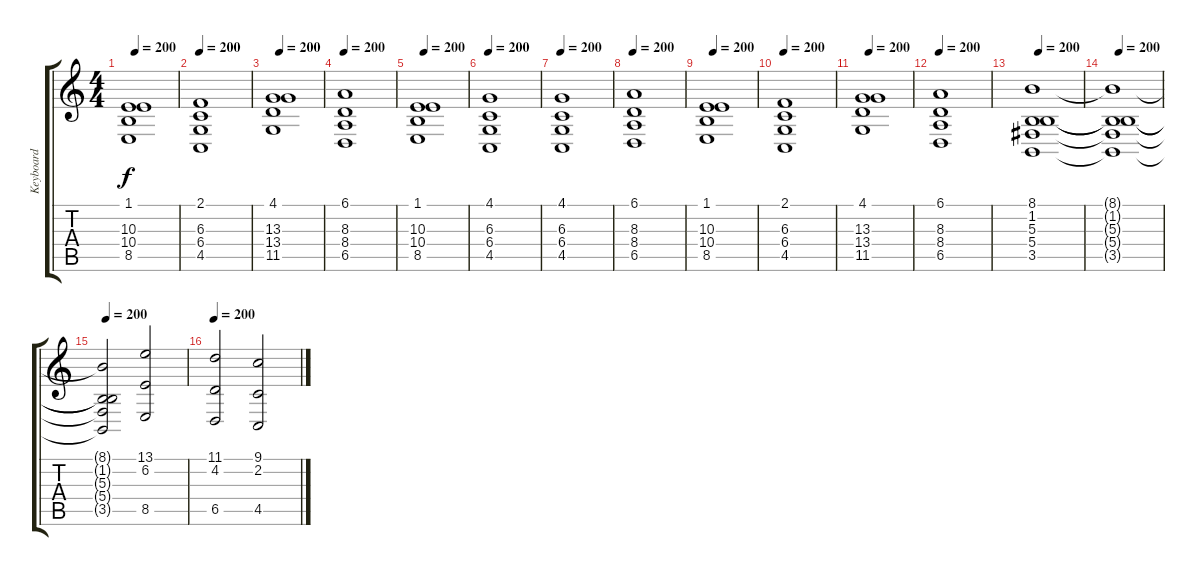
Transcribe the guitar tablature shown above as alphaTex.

\track ("Keyboard" "Keyboard") {instrument pad2warm}
\staff {score tabs}
\tuning (Eb4 Bb3 Gb3 Db3 Ab2 Eb2) {hide}
\ts (4 4)
\tempo 200
\clef g2
\ks c
(1.1 10.3 10.4 8.5).1{dy f} |
\tempo 200
(2.1 6.3 6.4 4.5).1 |
\tempo 200
(4.1 13.3 13.4 11.5).1 |
\tempo 200
(6.1 8.3 8.4 6.5).1 |
\tempo 200
(1.1 10.3 10.4 8.5).1 |
\tempo 200
(4.1 6.3 6.4 4.5).1 |
\tempo 200
(4.1 6.3 6.4 4.5).1 |
\tempo 200
(6.1 8.3 8.4 6.5).1 |
\tempo 200
(1.1 10.3 10.4 8.5).1 |
\tempo 200
(2.1 6.3 6.4 4.5).1 |
\tempo 200
(4.1 13.3 13.4 11.5).1 |
\tempo 200
(6.1 8.3 8.4 6.5).1 |
\tempo 200
(8.1 1.2 5.3 5.4 3.5).1 |
\tempo 200
(8.1{t} 1.2{t} 5.3{t} 5.4{t} 3.5{t}).1 |
\tempo 200
(8.1{t} 1.2{t} 5.3{t} 5.4{t} 3.5{t}).2 (13.1 6.2 8.5).2 |
\tempo 200
(11.1 4.2 6.5).2 (9.1 2.2 4.5).2
